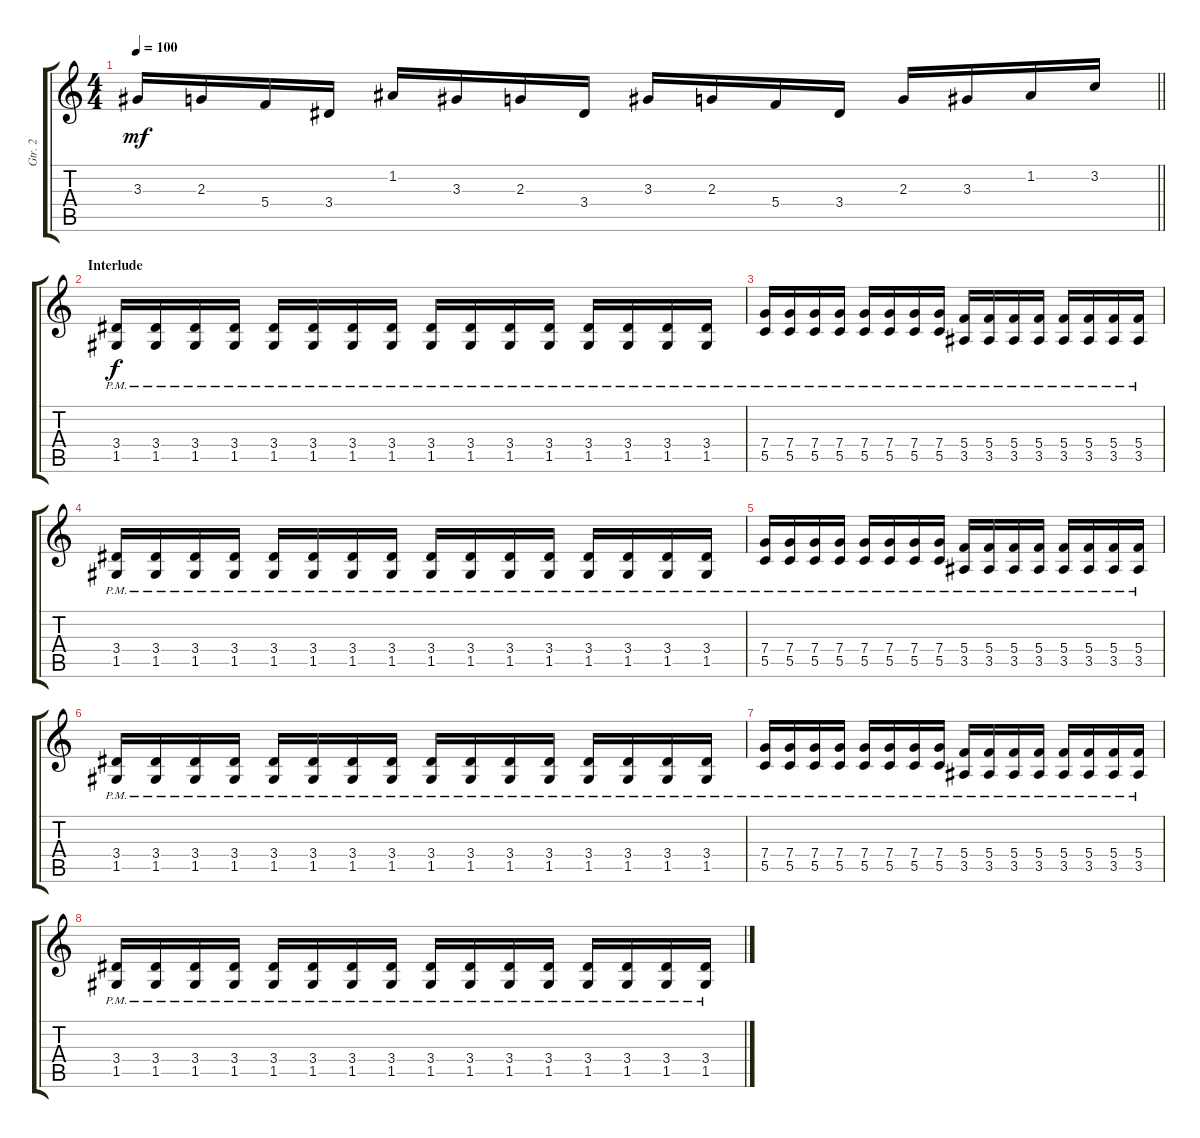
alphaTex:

\track ("Gtr. 2" "Gtr. 2") {instrument distortionguitar}
\staff {score tabs}
\tuning (D4 A3 F3 C3 G2 C2) {hide}
\ts (4 4)
\tempo 100
\clef g2
\barLineRight lightlight
\ks c
3.3.16{dy mf} 2.3.16 5.4.16 3.4.16 1.2.16 3.3.16 2.3.16 3.4.16 3.3.16 2.3.16 5.4.16 3.4.16 2.3.16 3.3.16 1.2.16 3.2.16 |
\section ("" "Interlude")
(3.4{pm} 1.5{pm}).16{dy f instrument distortionguitar} (3.4{pm} 1.5{pm}).16 (3.4{pm} 1.5{pm}).16 (3.4{pm} 1.5{pm}).16 (3.4{pm} 1.5{pm}).16 (3.4{pm} 1.5{pm}).16 (3.4{pm} 1.5{pm}).16 (3.4{pm} 1.5{pm}).16 (3.4{pm} 1.5{pm}).16 (3.4{pm} 1.5{pm}).16 (3.4{pm} 1.5{pm}).16 (3.4{pm} 1.5{pm}).16 (3.4{pm} 1.5{pm}).16 (3.4{pm} 1.5{pm}).16 (3.4{pm} 1.5{pm}).16 (3.4{pm} 1.5{pm}).16 |
(7.4{pm} 5.5{pm}).16 (7.4{pm} 5.5{pm}).16 (7.4{pm} 5.5{pm}).16 (7.4{pm} 5.5{pm}).16 (7.4{pm} 5.5{pm}).16 (7.4{pm} 5.5{pm}).16 (7.4{pm} 5.5{pm}).16 (7.4{pm} 5.5{pm}).16 (5.4{pm} 3.5{pm}).16 (5.4{pm} 3.5{pm}).16 (5.4{pm} 3.5{pm}).16 (5.4{pm} 3.5{pm}).16 (5.4{pm} 3.5{pm}).16 (5.4{pm} 3.5{pm}).16 (5.4{pm} 3.5{pm}).16 (5.4{pm} 3.5{pm}).16 |
(3.4{pm} 1.5{pm}).16 (3.4{pm} 1.5{pm}).16 (3.4{pm} 1.5{pm}).16 (3.4{pm} 1.5{pm}).16 (3.4{pm} 1.5{pm}).16 (3.4{pm} 1.5{pm}).16 (3.4{pm} 1.5{pm}).16 (3.4{pm} 1.5{pm}).16 (3.4{pm} 1.5{pm}).16 (3.4{pm} 1.5{pm}).16 (3.4{pm} 1.5{pm}).16 (3.4{pm} 1.5{pm}).16 (3.4{pm} 1.5{pm}).16 (3.4{pm} 1.5{pm}).16 (3.4{pm} 1.5{pm}).16 (3.4{pm} 1.5{pm}).16 |
(7.4{pm} 5.5{pm}).16 (7.4{pm} 5.5{pm}).16 (7.4{pm} 5.5{pm}).16 (7.4{pm} 5.5{pm}).16 (7.4{pm} 5.5{pm}).16 (7.4{pm} 5.5{pm}).16 (7.4{pm} 5.5{pm}).16 (7.4{pm} 5.5{pm}).16 (5.4{pm} 3.5{pm}).16 (5.4{pm} 3.5{pm}).16 (5.4{pm} 3.5{pm}).16 (5.4{pm} 3.5{pm}).16 (5.4{pm} 3.5{pm}).16 (5.4{pm} 3.5{pm}).16 (5.4{pm} 3.5{pm}).16 (5.4{pm} 3.5{pm}).16 |
(3.4{pm} 1.5{pm}).16 (3.4{pm} 1.5{pm}).16 (3.4{pm} 1.5{pm}).16 (3.4{pm} 1.5{pm}).16 (3.4{pm} 1.5{pm}).16 (3.4{pm} 1.5{pm}).16 (3.4{pm} 1.5{pm}).16 (3.4{pm} 1.5{pm}).16 (3.4{pm} 1.5{pm}).16 (3.4{pm} 1.5{pm}).16 (3.4{pm} 1.5{pm}).16 (3.4{pm} 1.5{pm}).16 (3.4{pm} 1.5{pm}).16 (3.4{pm} 1.5{pm}).16 (3.4{pm} 1.5{pm}).16 (3.4{pm} 1.5{pm}).16 |
(7.4{pm} 5.5{pm}).16 (7.4{pm} 5.5{pm}).16 (7.4{pm} 5.5{pm}).16 (7.4{pm} 5.5{pm}).16 (7.4{pm} 5.5{pm}).16 (7.4{pm} 5.5{pm}).16 (7.4{pm} 5.5{pm}).16 (7.4{pm} 5.5{pm}).16 (5.4{pm} 3.5{pm}).16 (5.4{pm} 3.5{pm}).16 (5.4{pm} 3.5{pm}).16 (5.4{pm} 3.5{pm}).16 (5.4{pm} 3.5{pm}).16 (5.4{pm} 3.5{pm}).16 (5.4{pm} 3.5{pm}).16 (5.4{pm} 3.5{pm}).16 |
(3.4{pm} 1.5{pm}).16 (3.4{pm} 1.5{pm}).16 (3.4{pm} 1.5{pm}).16 (3.4{pm} 1.5{pm}).16 (3.4{pm} 1.5{pm}).16 (3.4{pm} 1.5{pm}).16 (3.4{pm} 1.5{pm}).16 (3.4{pm} 1.5{pm}).16 (3.4{pm} 1.5{pm}).16 (3.4{pm} 1.5{pm}).16 (3.4{pm} 1.5{pm}).16 (3.4{pm} 1.5{pm}).16 (3.4{pm} 1.5{pm}).16 (3.4{pm} 1.5{pm}).16 (3.4{pm} 1.5{pm}).16 (3.4{pm} 1.5{pm}).16
